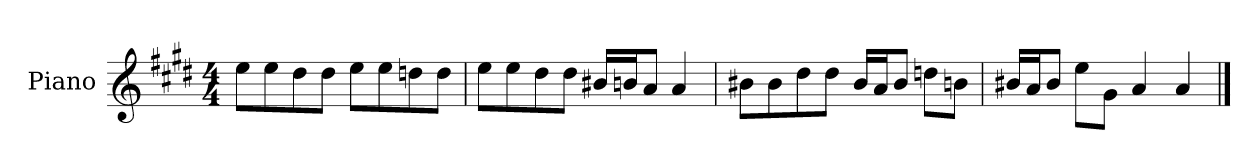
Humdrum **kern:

**kern
*part1
*staff1
*I"Piano
*I'P-no
*clefG2
*k[f#c#g#d#]
*M4/4
*MM90
=1
8ee\L
8ee\
8dd#\
8dd#\J
8ee\L
8ee\
8ddn\
8dd\J
=2
8ee\L
8ee\
8dd#\
8dd#\J
16b#X/LL
16bn/J
8a/J
4a/
=3
8b#X\L
8b#\
8dd#\
8dd#\J
16b#/LL
16a/J
8b#/J
8ddn\L
8bn\J
=4
16b#X/LL
16a/J
8b#/J
8ee\L
8g#\J
4a/
4a/
==
*-
